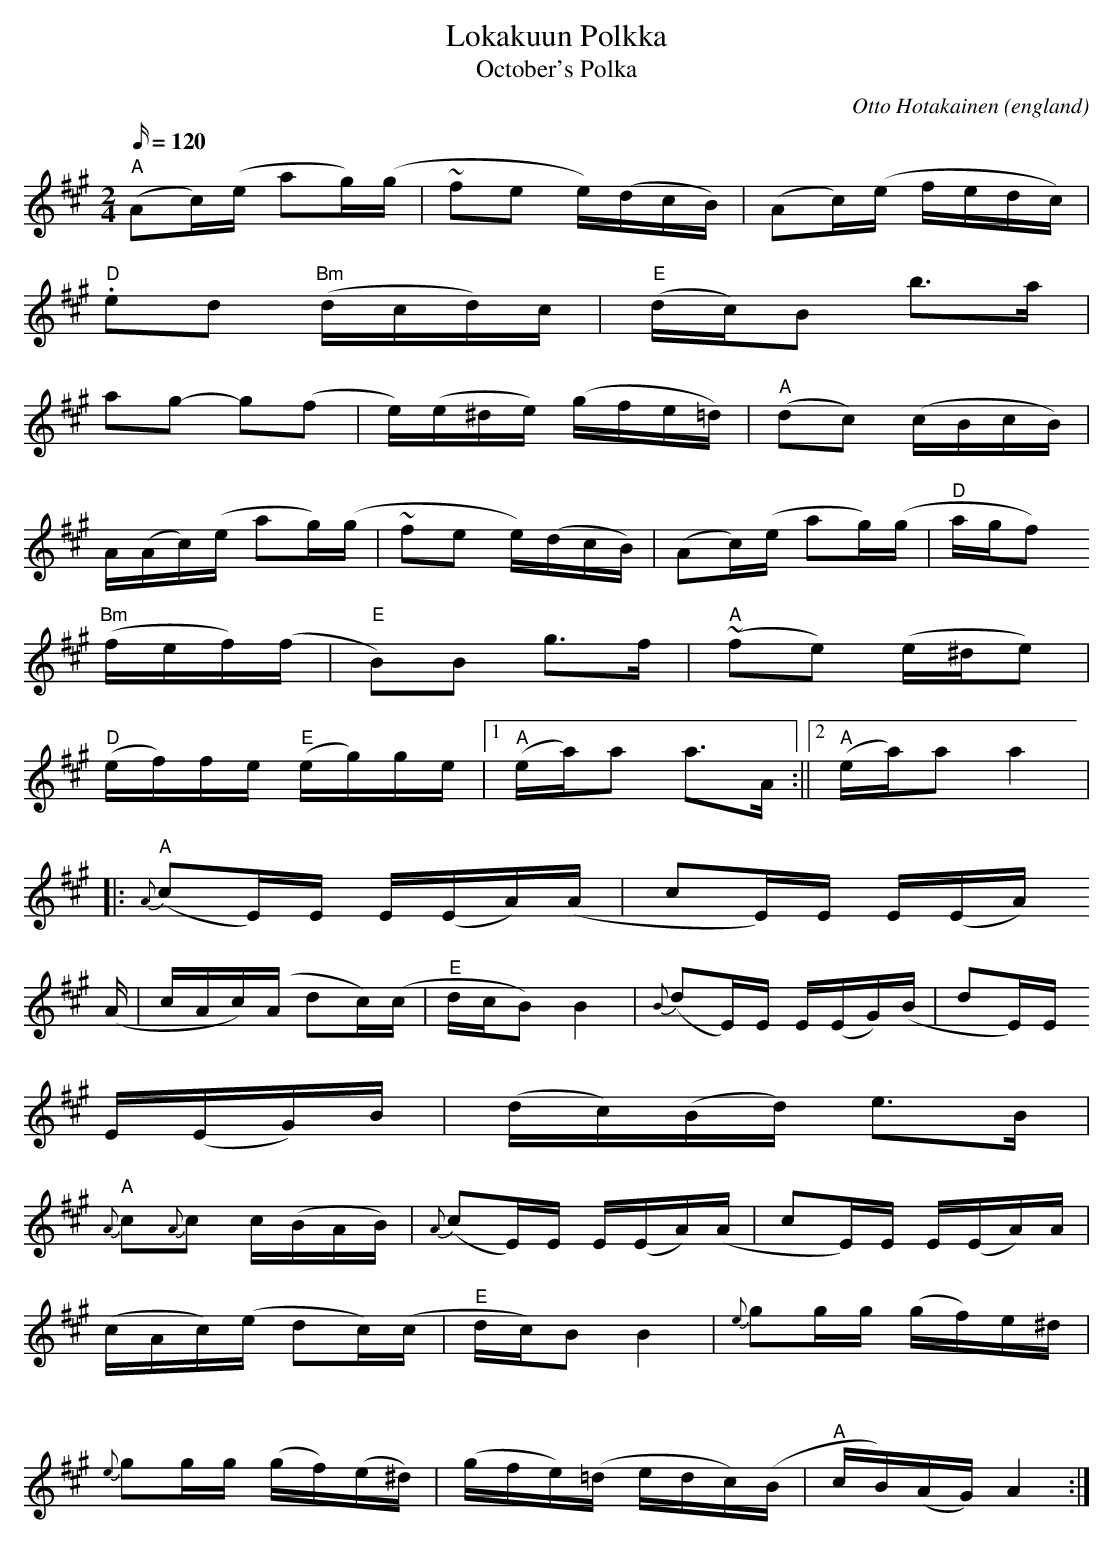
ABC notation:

X:1
T:Lokakuun Polkka
T:October's Polka
O:england
M:2/4
L:1/16
Q:120
C:Otto Hotakainen
K:A
V "A" (A2c)(e a2g)(g  | ~f2e2  e)(dcB) | (A2c)(e fedc) |
"D" .e2"_"d2  "Bm" (dcd)c | "E" (dc)B2 b3a |
a2g2- g2(f2 | e)(e^de) (gfe=d) | "A" (d2c2) (cBcB) |
A(Ac)(e a2g)(g | ~f2e2 e)(dcB) | (A2c)(e a2g)(g |"D" agf2)
"Bm" (fef)(f | "E" B2)B2 g3f | "A" (~f2e2) (e^de2)|
"D"(ef)fe "E" (eg)ge |1"A" (ea)a2 a3A :||2 "A" (ea)a2 a4|
|: "A" V{A}(c2E)E E(EA)(A | c2E)E E(EA)
(A | cAc)(A d2c)(c | "E"dcB2)B4 | {B}(d2E)E E(EG)(B | d2E)E
E(EG)VB | V(dc)(Bd) e3B|
"A"{A}c2{A}c2 c(BAB) |{A}(c2E)E E(EA)(A| c2E)E E(EA)VA|
V(cAc)(e d2c)(c | "E"dc)B2 B4 | {e}g2gg  (gf)e^d |
{e}g2gg (gf)(e^d) | (gfe)(=d edc)(B | "A"cB)(AG) A4 :|]
